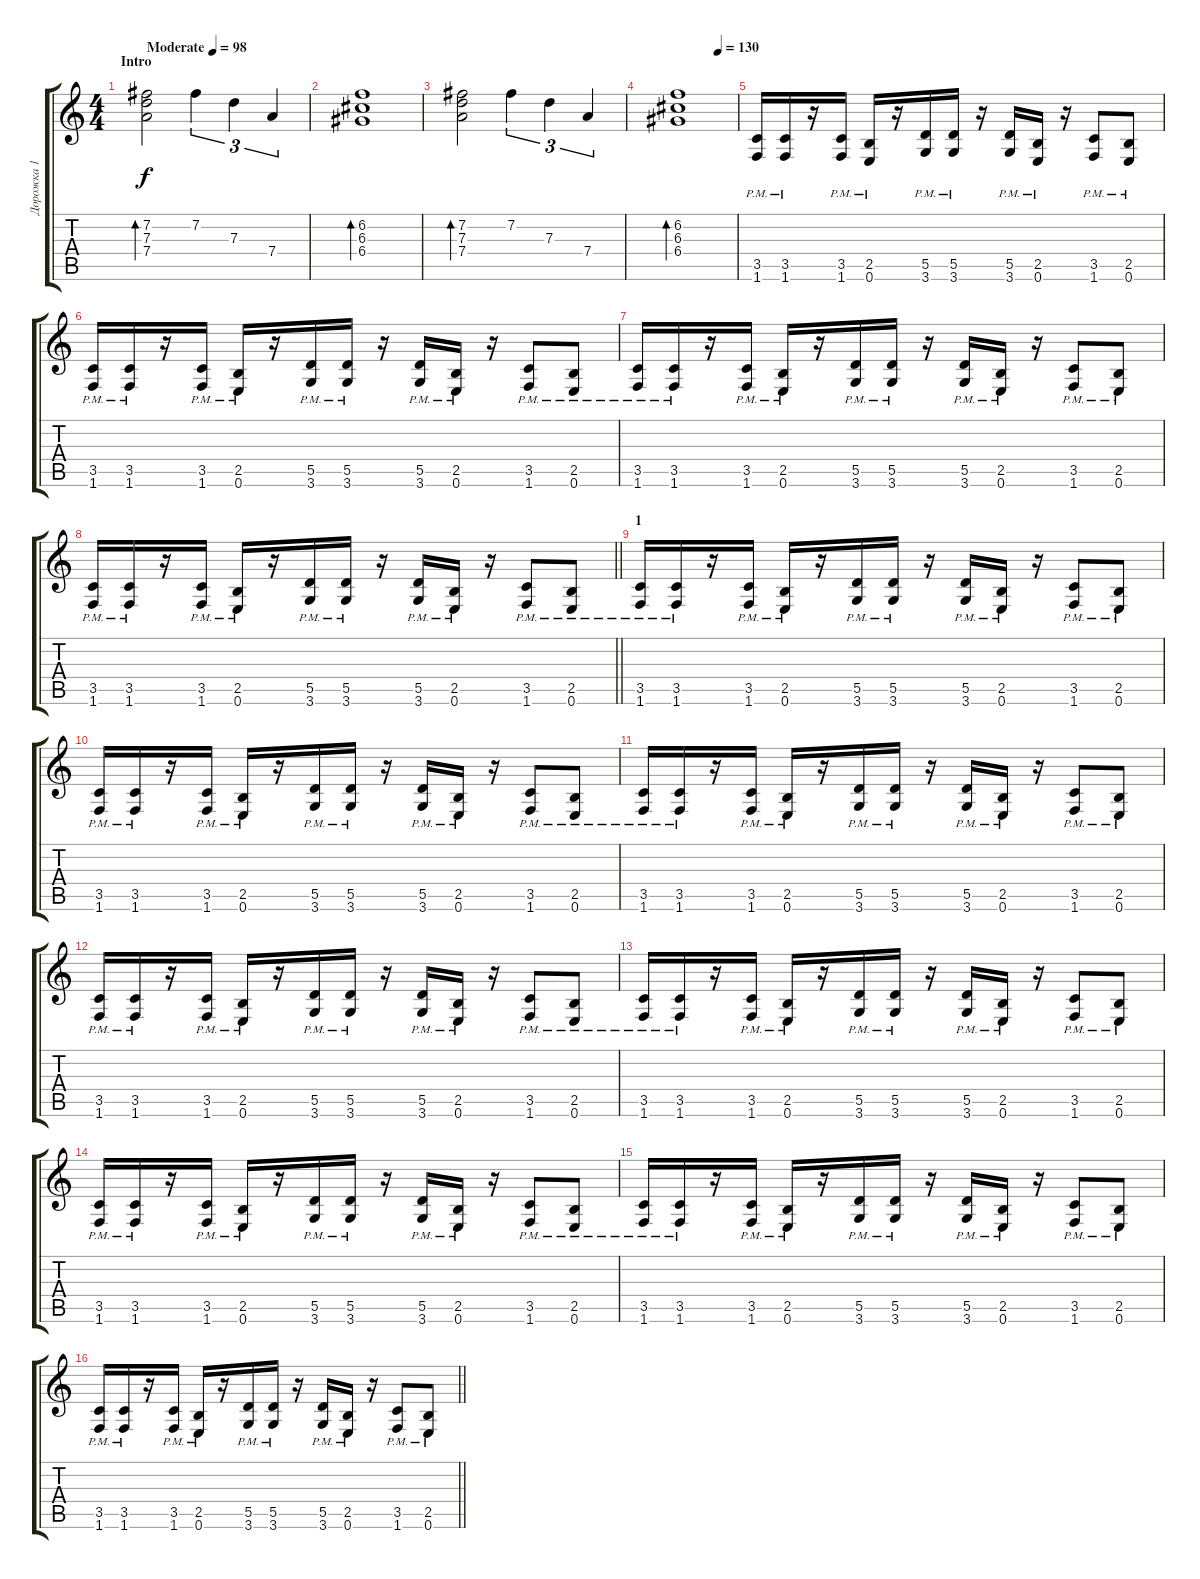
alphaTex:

\track ("Дорожка 1" "Дорожка 1") {instrument electricguitarjazz}
\staff {score tabs}
\tuning (E4 B3 G3 D3 A2 E2) {hide}
\ts (4 4)
\section ("" "Intro")
\tempo (98 "Moderate")
\clef g2
\ks c
(7.2 7.3 7.4).2{bd 480 dy f instrument electricguitarjazz} 7.2.4{tu (3 2)} 7.3.4{tu (3 2)} 7.4.4{tu (3 2)} |
(6.2 6.3 6.4).1{bd 480} |
(7.2 7.3 7.4).2{bd 480} 7.2.4{tu (3 2)} 7.3.4{tu (3 2)} 7.4.4{tu (3 2)} |
\tempo (130 0.6875)
(6.2 6.3 6.4).1{bd 480} |
(3.5{pm} 1.6{pm}).16{instrument distortionguitar} (3.5{pm} 1.6{pm}).16 r.16 (3.5{pm} 1.6{pm}).16 (2.5{pm} 0.6{pm}).16 r.16 (5.5{pm} 3.6{pm}).16 (5.5{pm} 3.6{pm}).16 r.16 (5.5{pm} 3.6{pm}).16 (2.5{pm} 0.6{pm}).16 r.16 (3.5{pm} 1.6{pm}).8 (2.5{pm} 0.6{pm}).8 |
(3.5{pm} 1.6{pm}).16 (3.5{pm} 1.6{pm}).16 r.16 (3.5{pm} 1.6{pm}).16 (2.5{pm} 0.6{pm}).16 r.16 (5.5{pm} 3.6{pm}).16 (5.5{pm} 3.6{pm}).16 r.16 (5.5{pm} 3.6{pm}).16 (2.5{pm} 0.6{pm}).16 r.16 (3.5{pm} 1.6{pm}).8 (2.5{pm} 0.6{pm}).8 |
(3.5{pm} 1.6{pm}).16 (3.5{pm} 1.6{pm}).16 r.16 (3.5{pm} 1.6{pm}).16 (2.5{pm} 0.6{pm}).16 r.16 (5.5{pm} 3.6{pm}).16 (5.5{pm} 3.6{pm}).16 r.16 (5.5{pm} 3.6{pm}).16 (2.5{pm} 0.6{pm}).16 r.16 (3.5{pm} 1.6{pm}).8 (2.5{pm} 0.6{pm}).8 |
\barLineRight lightlight
(3.5{pm} 1.6{pm}).16 (3.5{pm} 1.6{pm}).16 r.16 (3.5{pm} 1.6{pm}).16 (2.5{pm} 0.6{pm}).16 r.16 (5.5{pm} 3.6{pm}).16 (5.5{pm} 3.6{pm}).16 r.16 (5.5{pm} 3.6{pm}).16 (2.5{pm} 0.6{pm}).16 r.16 (3.5{pm} 1.6{pm}).8 (2.5{pm} 0.6{pm}).8 |
\section ("" "1")
(3.5{pm} 1.6{pm}).16 (3.5{pm} 1.6{pm}).16 r.16 (3.5{pm} 1.6{pm}).16 (2.5{pm} 0.6{pm}).16 r.16 (5.5{pm} 3.6{pm}).16 (5.5{pm} 3.6{pm}).16 r.16 (5.5{pm} 3.6{pm}).16 (2.5{pm} 0.6{pm}).16 r.16 (3.5{pm} 1.6{pm}).8 (2.5{pm} 0.6{pm}).8 |
(3.5{pm} 1.6{pm}).16 (3.5{pm} 1.6{pm}).16 r.16 (3.5{pm} 1.6{pm}).16 (2.5{pm} 0.6{pm}).16 r.16 (5.5{pm} 3.6{pm}).16 (5.5{pm} 3.6{pm}).16 r.16 (5.5{pm} 3.6{pm}).16 (2.5{pm} 0.6{pm}).16 r.16 (3.5{pm} 1.6{pm}).8 (2.5{pm} 0.6{pm}).8 |
(3.5{pm} 1.6{pm}).16 (3.5{pm} 1.6{pm}).16 r.16 (3.5{pm} 1.6{pm}).16 (2.5{pm} 0.6{pm}).16 r.16 (5.5{pm} 3.6{pm}).16 (5.5{pm} 3.6{pm}).16 r.16 (5.5{pm} 3.6{pm}).16 (2.5{pm} 0.6{pm}).16 r.16 (3.5{pm} 1.6{pm}).8 (2.5{pm} 0.6{pm}).8 |
(3.5{pm} 1.6{pm}).16 (3.5{pm} 1.6{pm}).16 r.16 (3.5{pm} 1.6{pm}).16 (2.5{pm} 0.6{pm}).16 r.16 (5.5{pm} 3.6{pm}).16 (5.5{pm} 3.6{pm}).16 r.16 (5.5{pm} 3.6{pm}).16 (2.5{pm} 0.6{pm}).16 r.16 (3.5{pm} 1.6{pm}).8 (2.5{pm} 0.6{pm}).8 |
(3.5{pm} 1.6{pm}).16 (3.5{pm} 1.6{pm}).16 r.16 (3.5{pm} 1.6{pm}).16 (2.5{pm} 0.6{pm}).16 r.16 (5.5{pm} 3.6{pm}).16 (5.5{pm} 3.6{pm}).16 r.16 (5.5{pm} 3.6{pm}).16 (2.5{pm} 0.6{pm}).16 r.16 (3.5{pm} 1.6{pm}).8 (2.5{pm} 0.6{pm}).8 |
(3.5{pm} 1.6{pm}).16 (3.5{pm} 1.6{pm}).16 r.16 (3.5{pm} 1.6{pm}).16 (2.5{pm} 0.6{pm}).16 r.16 (5.5{pm} 3.6{pm}).16 (5.5{pm} 3.6{pm}).16 r.16 (5.5{pm} 3.6{pm}).16 (2.5{pm} 0.6{pm}).16 r.16 (3.5{pm} 1.6{pm}).8 (2.5{pm} 0.6{pm}).8 |
(3.5{pm} 1.6{pm}).16 (3.5{pm} 1.6{pm}).16 r.16 (3.5{pm} 1.6{pm}).16 (2.5{pm} 0.6{pm}).16 r.16 (5.5{pm} 3.6{pm}).16 (5.5{pm} 3.6{pm}).16 r.16 (5.5{pm} 3.6{pm}).16 (2.5{pm} 0.6{pm}).16 r.16 (3.5{pm} 1.6{pm}).8 (2.5{pm} 0.6{pm}).8 |
\barLineRight lightlight
(3.5{pm} 1.6{pm}).16 (3.5{pm} 1.6{pm}).16 r.16 (3.5{pm} 1.6{pm}).16 (2.5{pm} 0.6{pm}).16 r.16 (5.5{pm} 3.6{pm}).16 (5.5{pm} 3.6{pm}).16 r.16 (5.5{pm} 3.6{pm}).16 (2.5{pm} 0.6{pm}).16 r.16 (3.5{pm} 1.6{pm}).8 (2.5{pm} 0.6{pm}).8
